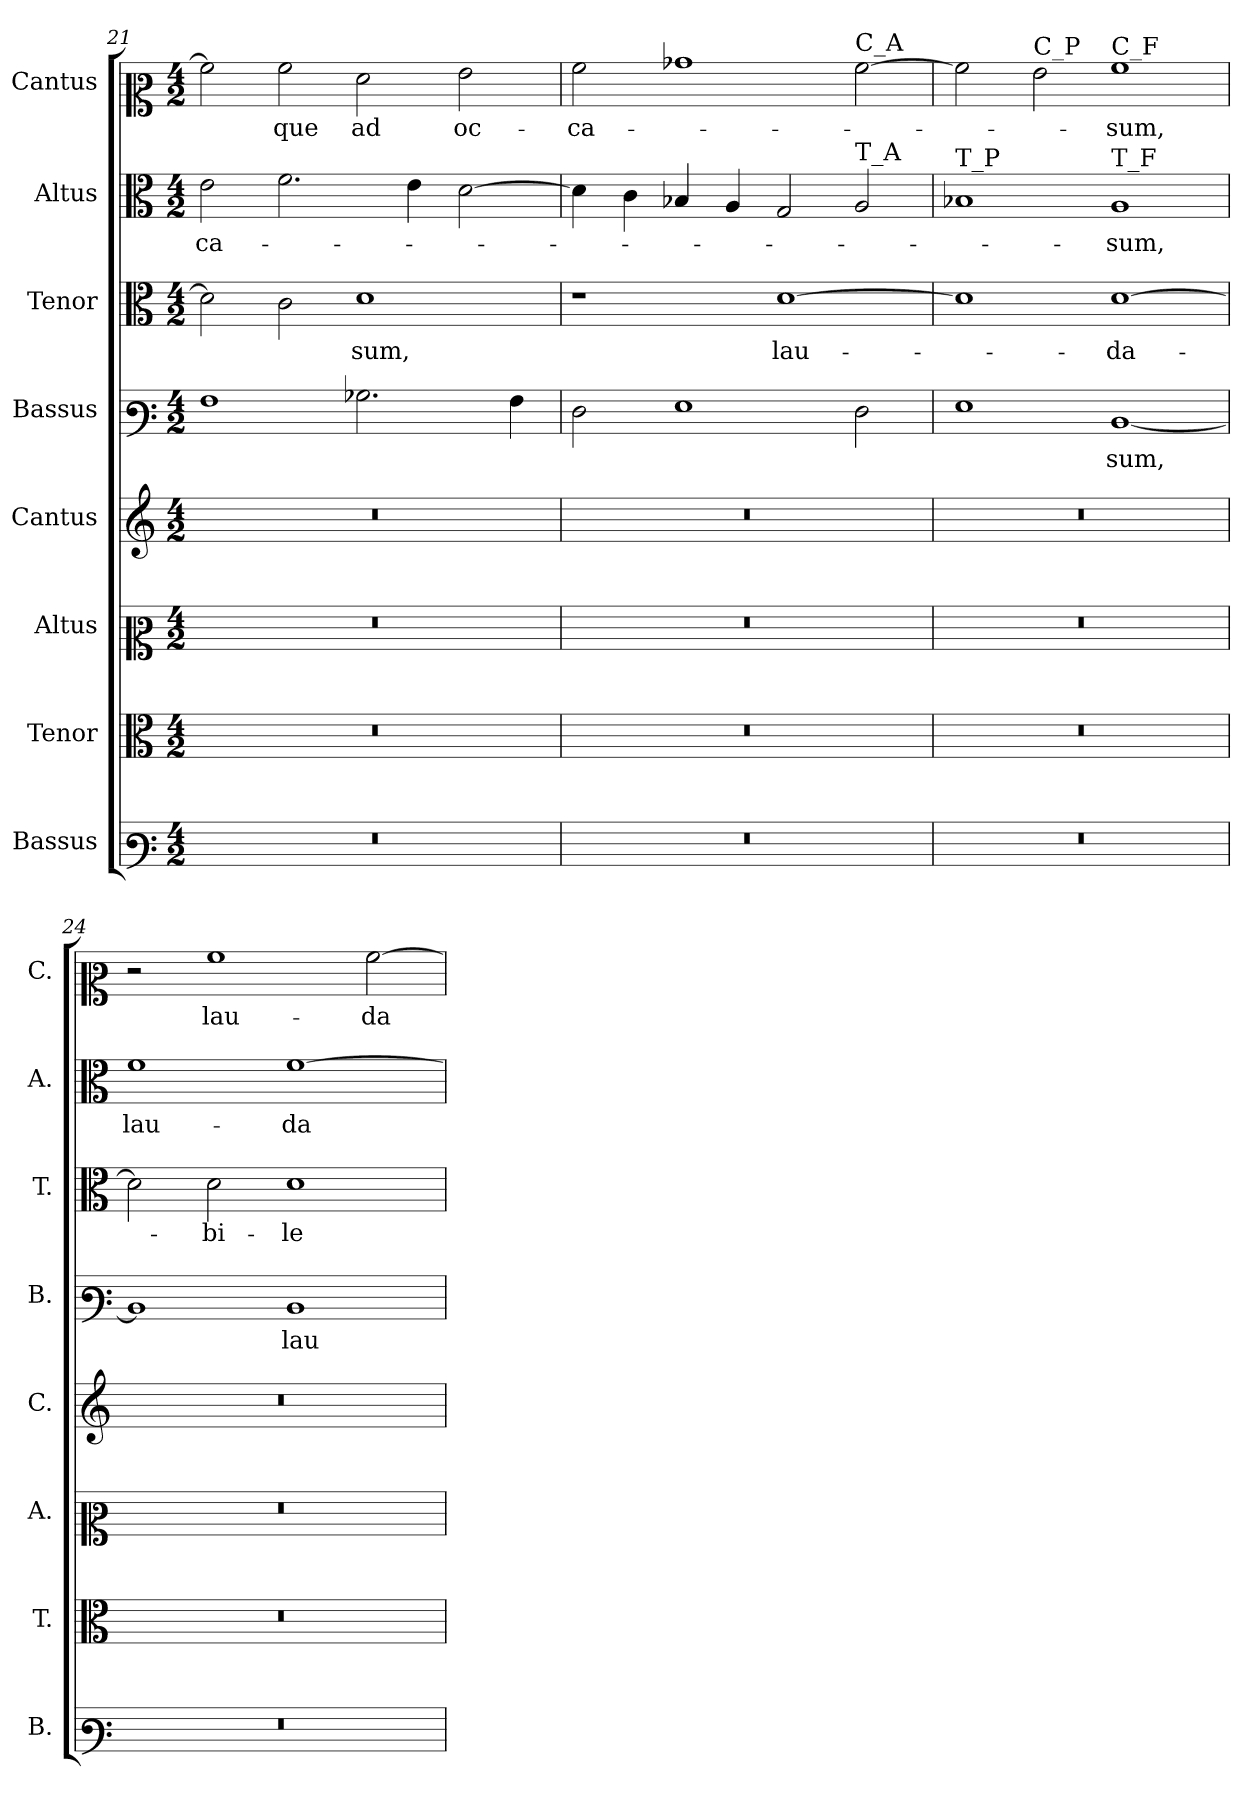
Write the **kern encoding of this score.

**kern	**kern	**kern	**kern	**kern	**text	**kern	**text	**kern	**text	**kern	**text
*part8	*part7	*part6	*part5	*part4	*part4	*part3	*part3	*part2	*part2	*part1	*part1
*staff8	*staff7	*staff6	*staff5	*staff4	*staff4	*staff3	*staff3	*staff2	*staff2	*staff1	*staff1
*I"Bassus	*I"Tenor	*I"Altus	*I"Cantus	*I"Bassus	*	*I"Tenor	*	*I"Altus	*	*I"Cantus	*
*I'B.	*I'T.	*I'A.	*I'C.	*I'B.	*	*I'T.	*	*I'A.	*	*I'C.	*
*clefF3	*clefC3	*clefC2	*clefG2	*clefF3	*	*clefC3	*	*clefC3	*	*clefC2	*
*k[]	*k[]	*k[]	*k[]	*k[]	*	*k[]	*	*k[]	*	*k[]	*
*M4/2	*M4/2	*M4/2	*M4/2	*M4/2	*	*M4/2	*	*M4/2	*	*M4/2	*
=21	=21	=21	=21	=21	=21	=21	=21	=21	=21	=21	=21
!LO:N:vis=1	!LO:N:vis=1	!LO:N:vis=1	!LO:N:vis=1	!	!	!	!	!	!	!	!
0r	0r	0r	0r	1A	.	2d\]	.	2e\	-ca-	2a\]	.
.	.	.	.	.	.	2c\	.	2.f\	.	2a\	-que
.	.	.	.	2.B-X\	.	1d	-sum,	.	.	2f\	ad
.	.	.	.	.	.	.	.	4e\	.	.	.
.	.	.	.	.	.	.	.	[2d\	.	2g\	oc-
.	.	.	.	4A\	.	.	.	.	.	.	.
=22	=22	=22	=22	=22	=22	=22	=22	=22	=22	=22	=22
!LO:N:vis=1	!LO:N:vis=1	!LO:N:vis=1	!LO:N:vis=1	!	!	!	!	!	!	!	!
0r	0r	0r	0r	2F\	.	1r	.	4d\]	.	2a\	-ca-
.	.	.	.	.	.	.	.	4c\	.	.	.
.	.	.	.	1G	.	.	.	4B-X/	.	1b-X	.
.	.	.	.	.	.	.	.	4A/	.	.	.
.	.	.	.	.	.	[1d	lau-	2G/	.	.	.
!	!	!	!	!	!	!	!	!	!	!LO:TX:a:t=C_A	!
!	!	!	!	!	!	!	!	!LO:TX:a:t=T_A	!	!	!
.	.	.	.	2F\	.	.	.	2A/	.	[2a\	.
=23	=23	=23	=23	=23	=23	=23	=23	=23	=23	=23	=23
!	!	!	!	!	!	!	!	!LO:TX:a:t=T_P	!	!	!
!LO:N:vis=1	!LO:N:vis=1	!LO:N:vis=1	!LO:N:vis=1	!	!	!	!	!	!	!	!
0r	0r	0r	0r	1G	.	1d]	.	1B-X	.	2a\]	.
!	!	!	!	!	!	!	!	!	!	!LO:TX:a:t=C_P	!
.	.	.	.	.	.	.	.	.	.	2g\	.
!	!	!	!	!	!	!	!	!	!	!LO:TX:a:t=C_F	!
!	!	!	!	!	!	!	!	!LO:TX:a:t=T_F	!	!	!
.	.	.	.	[1D	-sum,	[1d	-da-	1A	-sum,	1a	-sum,
=24	=24	=24	=24	=24	=24	=24	=24	=24	=24	=24	=24
!LO:N:vis=1	!LO:N:vis=1	!LO:N:vis=1	!LO:N:vis=1	!	!	!	!	!	!	!	!
0r	0r	0r	0r	1D]	.	2d\]	.	1f	lau-	2r	.
.	.	.	.	.	.	2d\	-bi-	.	.	1a	lau-
.	.	.	.	1D	lau-	1d	-le	[1f	-da-	.	.
.	.	.	.	.	.	.	.	.	.	[2a\	-da-
=	=	=	=	=	=	=	=	=	=	=	=
*-	*-	*-	*-	*-	*-	*-	*-	*-	*-	*-	*-
